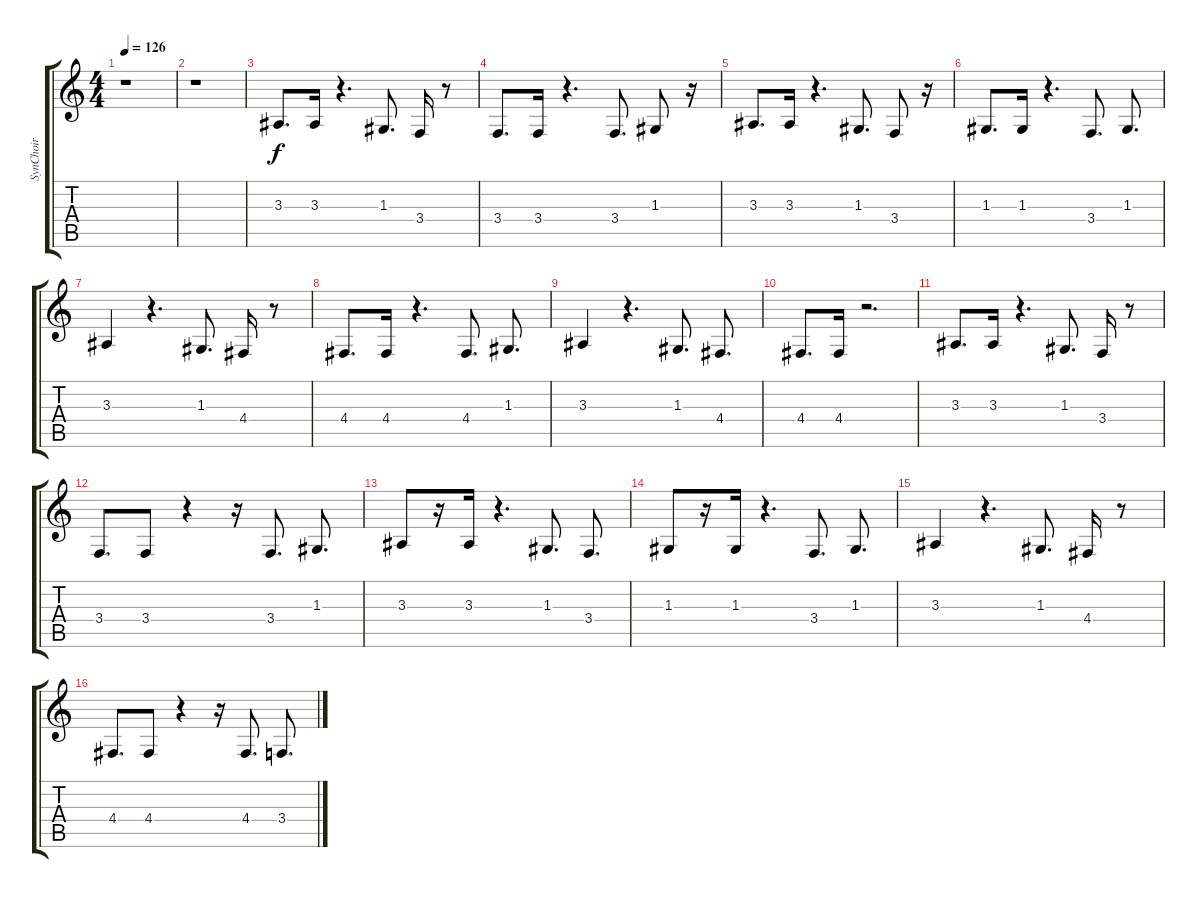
\track ("SynChoir" "SynChoir") {instrument synthvoice}
\staff {score tabs}
\tuning (E4 B3 G3 D3 A2 E2) {hide}
\ts (4 4)
\tempo 126
\clef g2
\ks c
r.1{dy f} |
r.1 |
3.3.8{d} 3.3.16 r.4{d} 1.3.8{d} 3.4.16 r.8 |
3.4.8{d} 3.4.16 r.4{d} 3.4.8{d} 1.3.8 r.16 |
3.3.8{d} 3.3.16 r.4{d} 1.3.8{d} 3.4.8 r.16 |
1.3.8{d} 1.3.16 r.4{d} 3.4.8{d} 1.3.8{d} |
3.3.4 r.4{d} 1.3.8{d} 4.4.16 r.8 |
4.4.8{d} 4.4.16 r.4{d} 4.4.8{d} 1.3.8{d} |
3.3.4 r.4{d} 1.3.8{d} 4.4.8{d} |
4.4.8{d} 4.4.16 r.2{d} |
3.3.8{d} 3.3.16 r.4{d} 1.3.8{d} 3.4.16 r.8 |
3.4.8{d} 3.4.8 r.4 r.16 3.4.8{d} 1.3.8{d} |
3.3.8 r.16 3.3.16 r.4{d} 1.3.8{d} 3.4.8{d} |
1.3.8 r.16 1.3.16 r.4{d} 3.4.8{d} 1.3.8{d} |
3.3.4 r.4{d} 1.3.8{d} 4.4.16 r.8 |
4.4.8{d} 4.4.8 r.4 r.16 4.4.8{d} 3.4.8{d}
